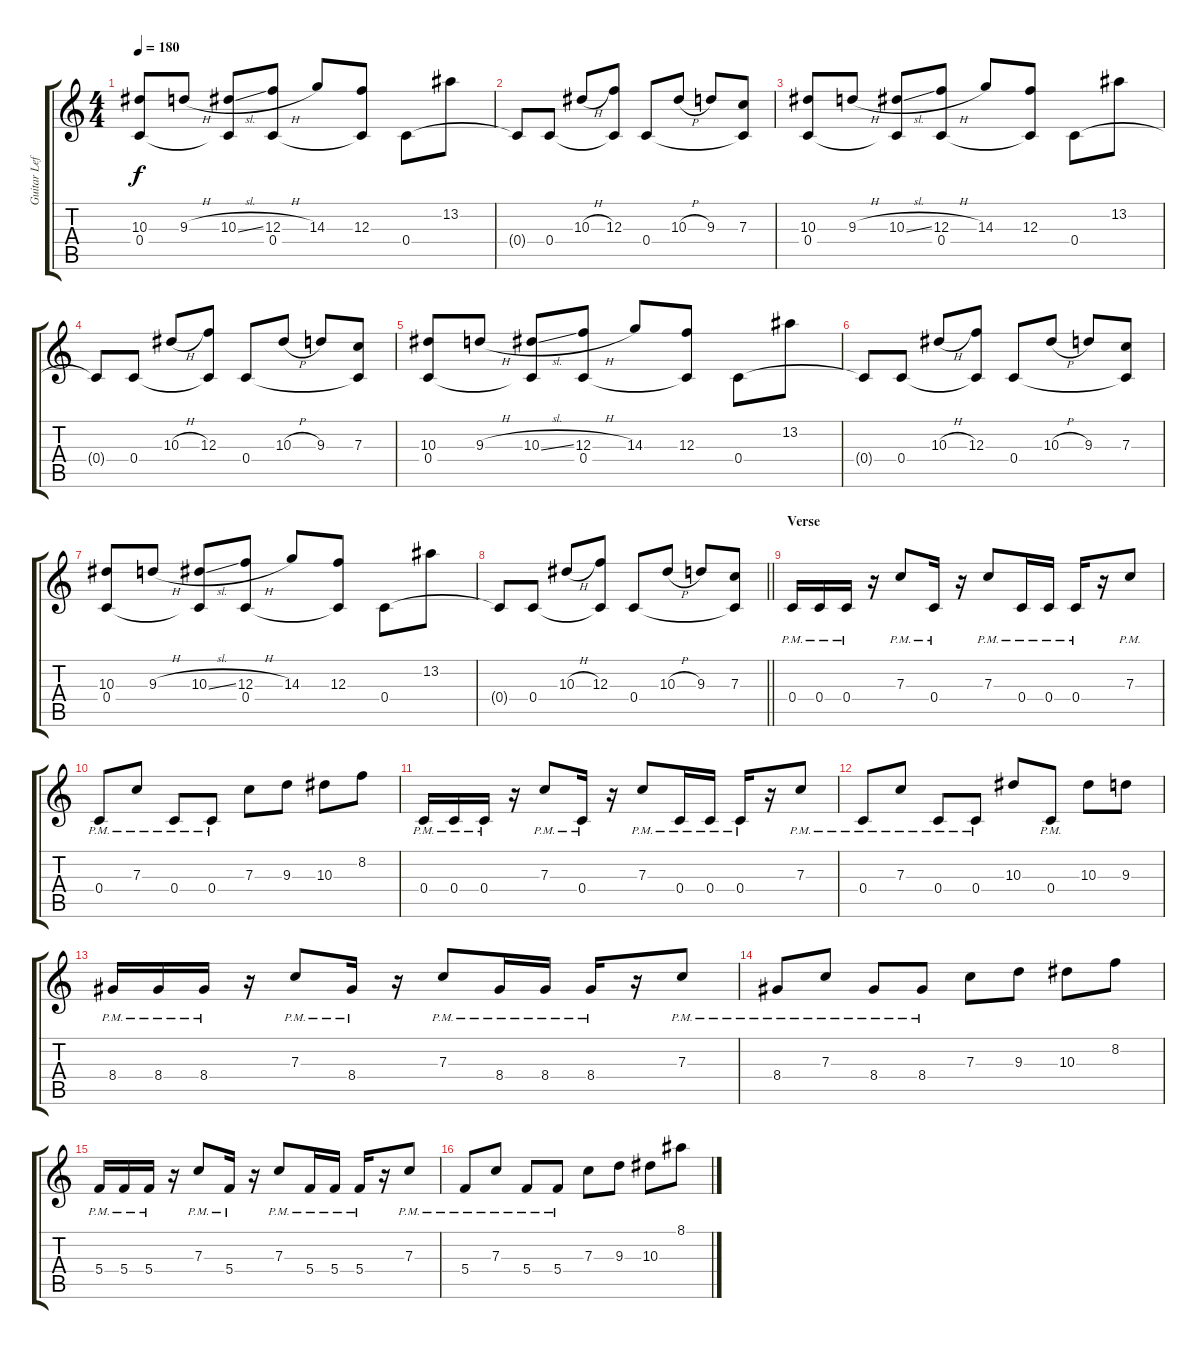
\track ("Guitar Left" "Guitar Lef") {instrument distortionguitar}
\staff {score tabs}
\tuning (D4 A3 F3 C3 G2 C2) {hide}
\ts (4 4)
\tempo 180
\clef g2
\ks c
(10.3 0.4).8{dy f instrument electricguitarclean} 9.3{h}.8 (10.3{sl} 0.4{t}).8 (12.3{h} 0.4).8 14.3.8 (12.3 0.4{t}).8 0.4.8 13.2.8 |
0.4{t}.8 0.4.8 10.3{h}.8 (12.3 0.4{t}).8 0.4.8 10.3{h}.8 9.3.8 (7.3 0.4{t}).8 |
(10.3 0.4).8{instrument electricguitarclean} 9.3{h}.8 (10.3{sl} 0.4{t}).8 (12.3{h} 0.4).8 14.3.8 (12.3 0.4{t}).8 0.4.8 13.2.8 |
0.4{t}.8 0.4.8 10.3{h}.8 (12.3 0.4{t}).8 0.4.8 10.3{h}.8 9.3.8 (7.3 0.4{t}).8 |
(10.3 0.4).8{instrument electricguitarclean} 9.3{h}.8 (10.3{sl} 0.4{t}).8 (12.3{h} 0.4).8 14.3.8 (12.3 0.4{t}).8 0.4.8 13.2.8 |
0.4{t}.8 0.4.8 10.3{h}.8 (12.3 0.4{t}).8 0.4.8 10.3{h}.8 9.3.8 (7.3 0.4{t}).8 |
(10.3 0.4).8{instrument electricguitarclean} 9.3{h}.8 (10.3{sl} 0.4{t}).8 (12.3{h} 0.4).8 14.3.8 (12.3 0.4{t}).8 0.4.8 13.2.8 |
\barLineRight lightlight
0.4{t}.8 0.4.8 10.3{h}.8 (12.3 0.4{t}).8 0.4.8 10.3{h}.8 9.3.8 (7.3 0.4{t}).8 |
\section ("" "Verse")
0.4{pm}.16{instrument distortionguitar} 0.4{pm}.16 0.4{pm}.16 r.16 7.3{pm}.8 0.4{pm}.16 r.16 7.3{pm}.8 0.4{pm}.16{instrument distortionguitar} 0.4{pm}.16 0.4{pm}.16 r.16 7.3{pm}.8 |
0.4{pm}.8 7.3{pm}.8 0.4{pm}.8 0.4{pm}.8 7.3.8 9.3.8 10.3.8 8.2.8 |
0.4{pm}.16{instrument distortionguitar} 0.4{pm}.16 0.4{pm}.16 r.16 7.3{pm}.8 0.4{pm}.16 r.16 7.3{pm}.8 0.4{pm}.16{instrument distortionguitar} 0.4{pm}.16 0.4{pm}.16 r.16 7.3{pm}.8 |
0.4{pm}.8 7.3{pm}.8 0.4{pm}.8 0.4{pm}.8 10.3.8 0.4{pm}.8 10.3.8 9.3.8 |
8.4{pm}.16{instrument distortionguitar} 8.4{pm}.16 8.4{pm}.16 r.16 7.3{pm}.8 8.4{pm}.16 r.16 7.3{pm}.8 8.4{pm}.16{instrument distortionguitar} 8.4{pm}.16 8.4{pm}.16 r.16 7.3{pm}.8 |
8.4{pm}.8 7.3{pm}.8 8.4{pm}.8 8.4{pm}.8 7.3.8 9.3.8 10.3.8 8.2.8 |
5.4{pm}.16{instrument distortionguitar} 5.4{pm}.16 5.4{pm}.16 r.16 7.3{pm}.8 5.4{pm}.16 r.16 7.3{pm}.8 5.4{pm}.16{instrument distortionguitar} 5.4{pm}.16 5.4{pm}.16 r.16 7.3{pm}.8 |
5.4{pm}.8 7.3{pm}.8 5.4{pm}.8 5.4{pm}.8 7.3.8 9.3.8 10.3.8 8.1.8
